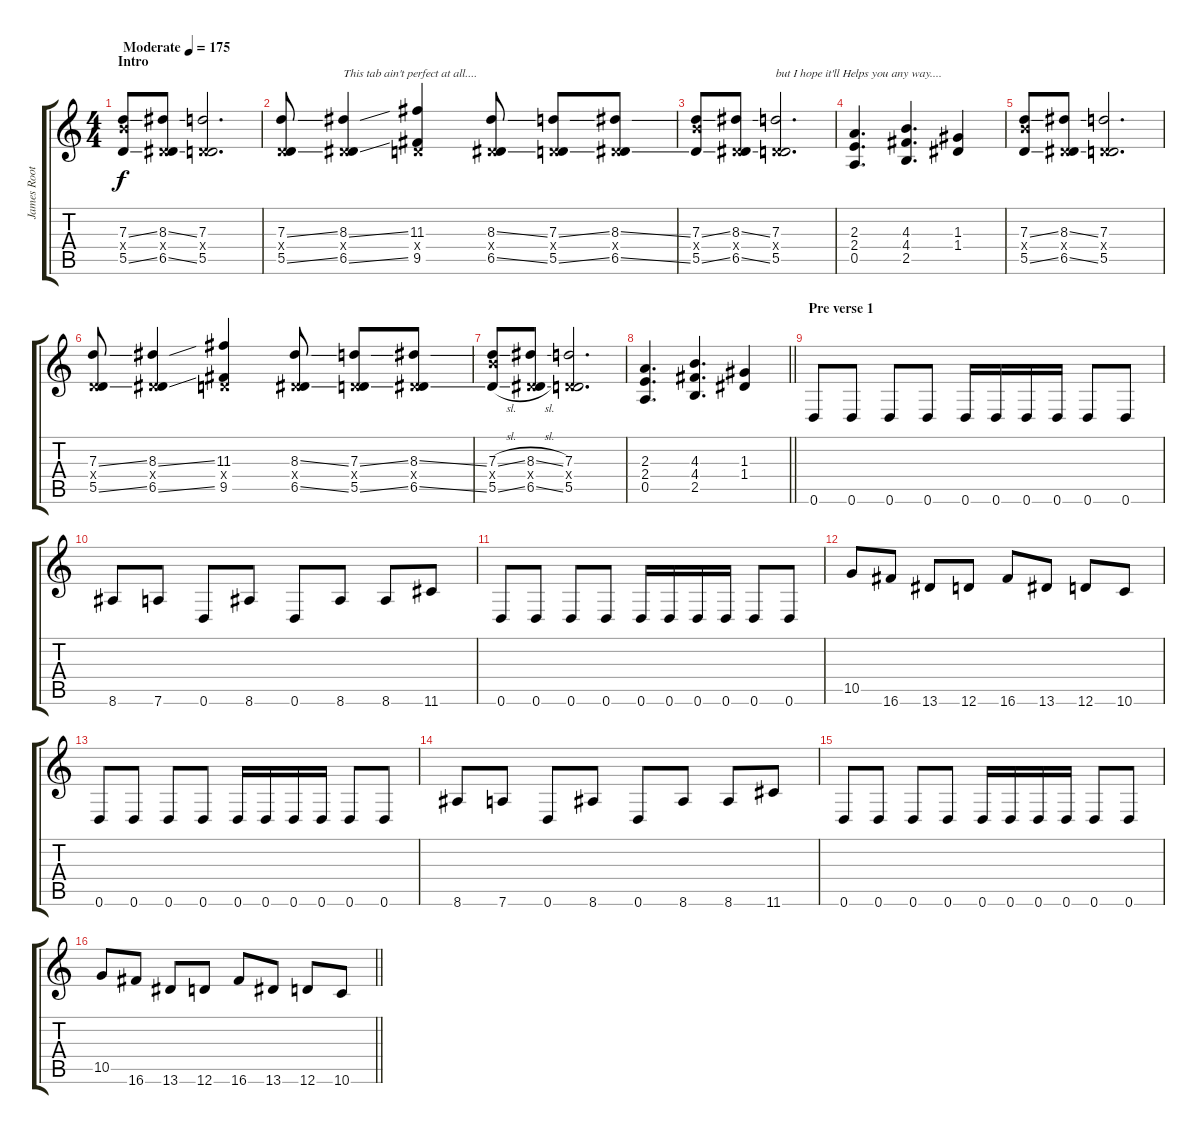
\track ("James Root" "James Root") {instrument distortionguitar}
\staff {score tabs}
\tuning (E4 B3 G3 D3 A2 D2) {hide}
\ts (4 4)
\section ("" "Intro")
\tempo (175 "Moderate")
\clef g2
\ks c
(7.3{ss} 9.4{x} 5.5{ss}).8{dy f instrument distortionguitar} (8.3{ss} 0.4{x} 6.5{ss}).8 (7.3 0.4{x} 5.5).2{d} |
(7.3{ss} 0.4{x} 5.5{ss}).8 (8.3{ss} 0.4{x} 6.5{ss}).4{txt "This tab ain't perfect at all.... "} (11.3 0.4{x} 9.5).4 (8.3{ss} 0.4{x} 6.5{ss}).8 (7.3{ss} 0.4{x} 5.5{ss}).8 (8.3{ss} 0.4{x} 6.5{ss}).8 |
(7.3{ss} 9.4{x} 5.5{ss}).8 (8.3{ss} 0.4{x} 6.5{ss}).8 (7.3 0.4{x} 5.5).2{d txt "but I hope it'll Helps you any way...."} |
(2.3 2.4 0.5).4{d} (4.3 4.4 2.5).4{d} (1.3 1.4).4 |
(7.3{ss} 9.4{x} 5.5{ss}).8 (8.3{ss} 0.4{x} 6.5{ss}).8 (7.3 0.4{x} 5.5).2{d} |
(7.3{ss} 0.4{x} 5.5{ss}).8 (8.3{ss} 0.4{x} 6.5{ss}).4 (11.3 0.4{x} 9.5).4 (8.3{ss} 0.4{x} 6.5{ss}).8 (7.3{ss} 0.4{x} 5.5{ss}).8 (8.3{ss} 0.4{x} 6.5{ss}).8 |
(7.3{sl} 9.4{x} 5.5{sl}).8 (8.3{sl} 0.4{x} 6.5{sl}).8 (7.3 0.4{x} 5.5).2{d} |
\barLineRight lightlight
(2.3 2.4 0.5).4{d} (4.3 4.4 2.5).4{d} (1.3 1.4).4 |
\section ("" "Pre verse 1")
0.6.8 0.6.8 0.6.8 0.6.8 0.6.16 0.6.16 0.6.16 0.6.16 0.6.8 0.6.8 |
8.6.8 7.6.8 0.6.8 8.6.8 0.6.8 8.6.8 8.6.8 11.6.8 |
0.6.8 0.6.8 0.6.8 0.6.8 0.6.16 0.6.16 0.6.16 0.6.16 0.6.8 0.6.8 |
10.5.8 16.6.8 13.6.8 12.6.8 16.6.8 13.6.8 12.6.8 10.6.8 |
0.6.8 0.6.8 0.6.8 0.6.8 0.6.16 0.6.16 0.6.16 0.6.16 0.6.8 0.6.8 |
8.6.8 7.6.8 0.6.8 8.6.8 0.6.8 8.6.8 8.6.8 11.6.8 |
0.6.8 0.6.8 0.6.8 0.6.8 0.6.16 0.6.16 0.6.16 0.6.16 0.6.8 0.6.8 |
\barLineRight lightlight
10.5.8 16.6.8 13.6.8 12.6.8 16.6.8 13.6.8 12.6.8 10.6.8
